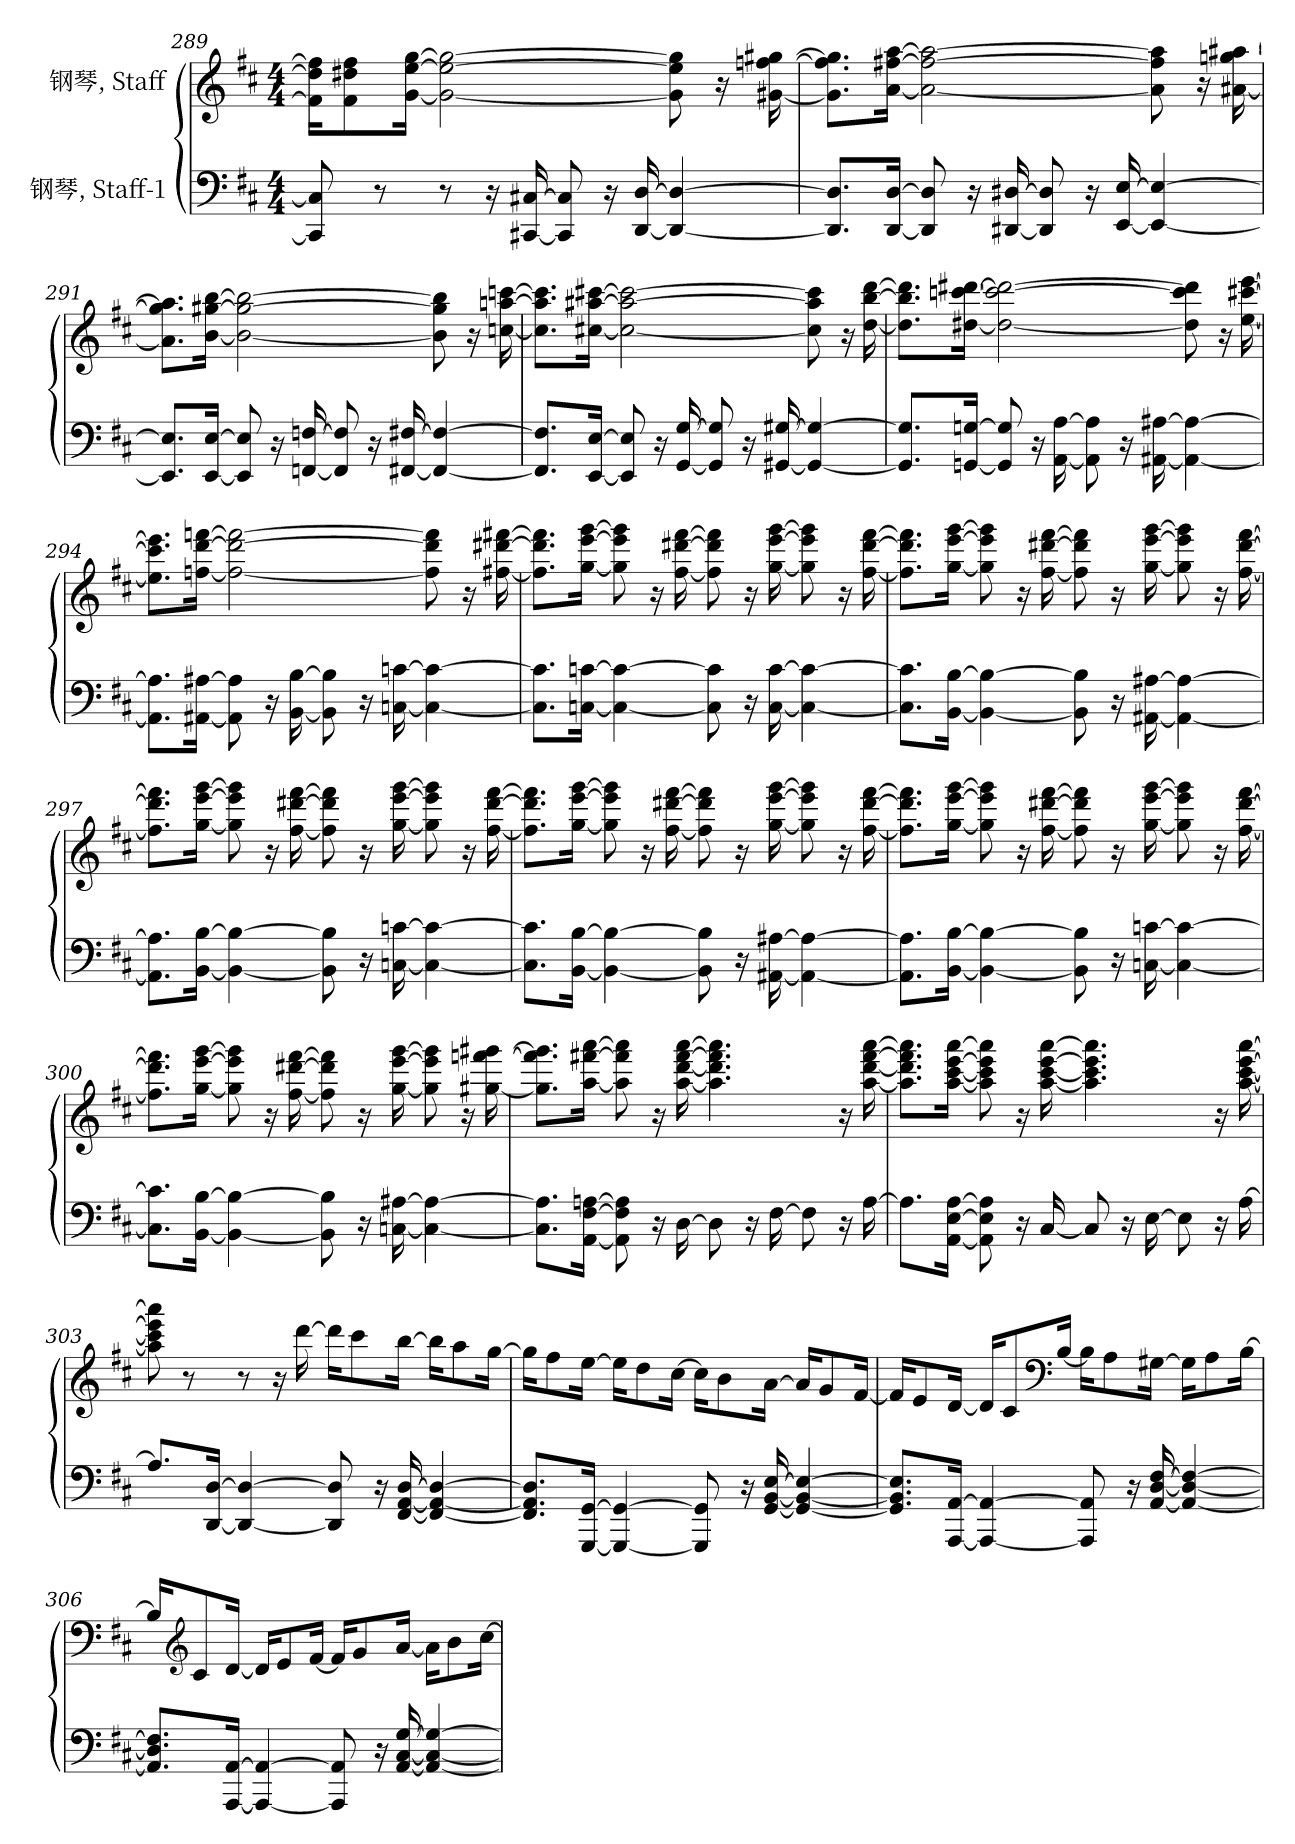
**kern	**kern
*part2	*part1
*staff2	*staff1
*I"钢琴, Staff-1	*I"钢琴, Staff
*clefF4	*clefG2
*k[f#c#]	*k[f#c#]
*M4/4	*M4/4
=289	=289
8CC/] 8C/]	16f#\] 16dd#\] 16ff#\]KL
.	8f#\ 8dd#X\ 8ff#\
8r	.
.	[16g\ [16ee\ [16gg\Jk
8r	2g\_ 2ee\_ 2gg\_
16r	.
[16CC#X/ [16C#X/	.
8CC#/] 8C#/]	.
16r	.
[16DD/ [16D/	.
4DD/_ 4D/_	8g\] 8ee\] 8gg\]
.	16r
.	[16g#X\ [16ffn\ [16gg#X\
!!LO:LB:g=z
=290	=290
8.DD/] 8.D/]L	8.g#\] 8.ff\] 8.gg#\]L
[16DD/ [16D/Jk	[16a\ [16ff#X\ [16aa\Jk
8DD/] 8D/]	2a\_ 2ff#\_ 2aa\_
16r	.
[16DD#X/ [16D#X/	.
8DD#/] 8D#/]	.
16r	.
[16EE/ [16E/	.
4EE/_ 4E/_	8a\] 8ff#\] 8aa\]
.	16r
.	[16a#X\ [16ggn\ [16aa#X\
=291	=291
8.EE/] 8.E/]L	8.a#\] 8.gg\] 8.aa#\]L
[16EE/ [16E/Jk	[16b\ [16gg#X\ [16bb\Jk
8EE/] 8E/]	2b\_ 2gg#\_ 2bb\_
16r	.
[16FFn/ [16Fn/	.
8FF/] 8F/]	.
16r	.
[16FF#X/ [16F#X/	.
4FF#/_ 4F#/_	8b\] 8gg#\] 8bb\]
.	16r
.	[16ccn\ [16aan\ [16cccn\
!!LO:LB:g=z
=292	=292
8.FF#/] 8.F#/]L	8.cc\] 8.aa\] 8.ccc\]L
[16EE/ [16E/Jk	[16cc#X\ [16aa#X\ [16ccc#X\Jk
8EE/] 8E/]	2cc#\_ 2aa#\_ 2ccc#\_
16r	.
[16GG/ [16G/	.
8GG/] 8G/]	.
16r	.
[16GG#X/ [16G#X/	.
4GG#/_ 4G#/_	8cc#\] 8aa#\] 8ccc#\]
.	16r
.	[16dd\ [16bb\ [16ddd\
=293	=293
8.GG#/] 8.G#/]L	8.dd\] 8.bb\] 8.ddd\]L
[16GGn/ [16Gn/Jk	[16dd#X\ [16cccn\ [16ddd#X\Jk
8GG/] 8G/]	2dd#\_ 2ccc\_ 2ddd#\_
16r	.
[16AA\ [16A\	.
8AA\] 8A\]	.
16r	.
[16AA#X\ [16A#X\	.
4AA#\_ 4A#\_	8dd#\] 8ccc\] 8ddd#\]
.	16r
.	[16ee\ [16ccc#X\ [16eee\
!!LO:LB:g=z
=294	=294
8.AA#\] 8.A#\]L	8.ee\] 8.ccc#\] 8.eee\]L
[16AA#X\ [16A#X\Jk	[16ffn\ [16ddd\ [16fffn\Jk
8AA#\] 8A#\]	2ff\_ 2ddd\_ 2fff\_
16r	.
[16BB\ [16B\	.
8BB\] 8B\]	.
16r	.
[16Cn\ [16cn\	.
4C\_ 4c\_	8ff\] 8ddd\] 8fff\]
.	16r
.	[16ff#X\ [16ddd#X\ [16fff#X\
=295	=295
8.C\] 8.c\]L	8.ff#\] 8.ddd#\] 8.fff#\]L
[16Cn\ [16cn\Jk	[16gg\ [16eee\ [16ggg\Jk
4C\_ 4c\_	8gg\] 8eee\] 8ggg\]
.	16r
.	[16ff#\ [16ddd#X\ [16fff#\
8C\] 8c\]	8ff#\] 8ddd#\] 8fff#\]
16r	16r
[16C\ [16c\	[16gg\ [16eee\ [16ggg\
4C\_ 4c\_	8gg\] 8eee\] 8ggg\]
.	16r
.	[16ff#\ [16ddd#\ [16fff#\
!!LO:LB:g=z
=296	=296
8.C\] 8.c\]L	8.ff#\] 8.ddd#\] 8.fff#\]L
[16BB\ [16B\Jk	[16gg\ [16eee\ [16ggg\Jk
4BB\_ 4B\_	8gg\] 8eee\] 8ggg\]
.	16r
.	[16ff#\ [16ddd#X\ [16fff#\
8BB\] 8B\]	8ff#\] 8ddd#\] 8fff#\]
16r	16r
[16AA#X\ [16A#X\	[16gg\ [16eee\ [16ggg\
4AA#\_ 4A#\_	8gg\] 8eee\] 8ggg\]
.	16r
.	[16ff#\ [16ddd#\ [16fff#\
=297	=297
8.AA#\] 8.A#\]L	8.ff#\] 8.ddd#\] 8.fff#\]L
[16BB\ [16B\Jk	[16gg\ [16eee\ [16ggg\Jk
4BB\_ 4B\_	8gg\] 8eee\] 8ggg\]
.	16r
.	[16ff#\ [16ddd#X\ [16fff#\
8BB\] 8B\]	8ff#\] 8ddd#\] 8fff#\]
16r	16r
[16Cn\ [16cn\	[16gg\ [16eee\ [16ggg\
4C\_ 4c\_	8gg\] 8eee\] 8ggg\]
.	16r
.	[16ff#\ [16ddd#\ [16fff#\
!!LO:PB:g=z
=298	=298
8.C\] 8.c\]L	8.ff#\] 8.ddd#\] 8.fff#\]L
[16BB\ [16B\Jk	[16gg\ [16eee\ [16ggg\Jk
4BB\_ 4B\_	8gg\] 8eee\] 8ggg\]
.	16r
.	[16ff#\ [16ddd#X\ [16fff#\
8BB\] 8B\]	8ff#\] 8ddd#\] 8fff#\]
16r	16r
[16AA#X\ [16A#X\	[16gg\ [16eee\ [16ggg\
4AA#\_ 4A#\_	8gg\] 8eee\] 8ggg\]
.	16r
.	[16ff#\ [16ddd#\ [16fff#\
=299	=299
8.AA#\] 8.A#\]L	8.ff#\] 8.ddd#\] 8.fff#\]L
[16BB\ [16B\Jk	[16gg\ [16eee\ [16ggg\Jk
4BB\_ 4B\_	8gg\] 8eee\] 8ggg\]
.	16r
.	[16ff#\ [16ddd#X\ [16fff#\
8BB\] 8B\]	8ff#\] 8ddd#\] 8fff#\]
16r	16r
[16Cn\ [16cn\	[16gg\ [16eee\ [16ggg\
4C\_ 4c\_	8gg\] 8eee\] 8ggg\]
.	16r
.	[16ff#\ [16ddd#\ [16fff#\
!!LO:LB:g=z
=300	=300
8.C\] 8.c\]L	8.ff#\] 8.ddd#\] 8.fff#\]L
[16BB\ [16B\Jk	[16gg\ [16eee\ [16ggg\Jk
4BB\_ 4B\_	8gg\] 8eee\] 8ggg\]
.	16r
.	[16ff#\ [16ddd#X\ [16fff#\
8BB\] 8B\]	8ff#\] 8ddd#\] 8fff#\]
16r	16r
[16Cn\ [16A#X\	[16gg\ [16eee\ [16ggg\
4C\_ 4A#\_	8gg\] 8eee\] 8ggg\]
.	16r
.	[16gg#X\ [16fffn\ [16ggg#X\
=301	=301
8.C\] 8.A#\]L	8.gg#\] 8.fff\] 8.ggg#\]L
[16AA\ [16F#\ [16An\Jk	[16aa\ [16fff#X\ [16aaa\Jk
8AA\] 8F#\] 8A\]	8aa\] 8fff#\] 8aaa\]
16r	16r
[16D\	[16aa\ [16ddd\ [16fff#\ [16aaa\
8D\]	4.aa\] 4.ddd\] 4.fff#\] 4.aaa\]
16r	.
[16F#\	.
8F#\]	.
16r	16r
[16A\	[16aa\ [16ddd\ [16fff#\ [16aaa\
!!LO:LB:g=z
=302	=302
8.A\L]	8.aa\] 8.ddd\] 8.fff#\] 8.aaa\]L
[16AA\ [16E\ [16A\Jk	[16aa\ [16ccc#\ [16eee\ [16aaa\Jk
8AA\] 8E\] 8A\]	8aa\] 8ccc#\] 8eee\] 8aaa\]
16r	16r
[16C#/	[16aa\ [16ccc#\ [16eee\ [16aaa\
8C#/]	4.aa\] 4.ccc#\] 4.eee\] 4.aaa\]
16r	.
[16E\	.
8E\]	.
16r	16r
[16A\	[16aa\ [16ccc#\ [16eee\ [16aaa\
=303	=303
8.A/L]	8aa\] 8ccc#\] 8eee\] 8aaa\]
.	8r
[16DD/ [16D/Jk	.
4DD/_ 4D/_	8r
.	16r
.	[16ddd\
8DD/] 8D/]	16ddd\KL]
.	8ccc#\
16r	.
[16FF#/ [16AA/ [16D/	[16bb\Jk
4FF#/_ 4AA/_ 4D/_	16bb\KL]
.	8aa\
.	[16gg\Jk
=304	=304
8.FF#/] 8.AA/] 8.D/]L	16gg\KL]
.	8ff#\
[16GGG/ [16GG/Jk	[16ee\Jk
4GGG/_ 4GG/_	16ee\KL]
.	8dd\
.	[16cc#\Jk
8GGG/] 8GG/]	16cc#\KL]
.	8b\
16r	.
[16GG/ [16BB/ [16E/	[16a\Jk
4GG/_ 4BB/_ 4E/_	16a/KL]
.	8g/
.	[16f#/Jk
!!LO:LB:g=z
=305	=305
8.GG/] 8.BB/] 8.E/]L	16f#/KL]
.	8e/
[16AAA/ [16AA/Jk	[16d/Jk
4AAA/_ 4AA/_	16d/KL]
.	8c#/
*	*clefF4
.	[16B/Jk
8AAA/] 8AA/]	16B\KL]
.	8A\
16r	.
[16AA/ [16D/ [16F#/	[16G#X\Jk
4AA/_ 4D/_ 4F#/_	16G#\KL]
.	8A\
.	[16B\Jk
=306	=306
8.AA/] 8.D/] 8.F#/]L	16B/KL]
*	*clefG2
.	8c#/
[16AAA/ [16AA/Jk	[16d/Jk
4AAA/_ 4AA/_	16d/KL]
.	8e/
.	[16f#/Jk
8AAA/] 8AA/]	16f#/KL]
.	8g/
16r	.
[16AA/ [16C#/ [16G/	[16a/Jk
4AA/_ 4C#/_ 4G/_	16a\KL]
.	8b\
.	[16cc#\Jk
=	=
*-	*-
